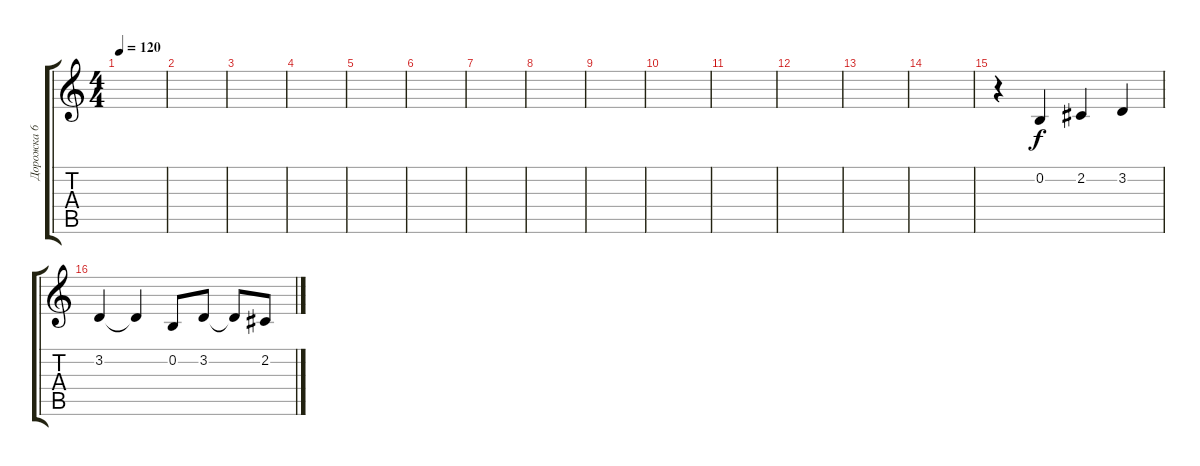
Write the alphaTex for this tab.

\track ("Дорожка 6" "Дорожка 6") {instrument lead2sawtooth}
\staff {score tabs}
\tuning (E4 B3 G3 D3 A2 E2) {hide}
\ts (4 4)
\tempo 120
\clef g2
\ks c
|
|
|
|
|
|
|
|
|
|
|
|
|
|
r.4 0.2.4 2.2.4 3.2.4 |
3.2.4 3.2{t}.4 0.2.8 3.2.8 3.2{t}.8 2.2.8
